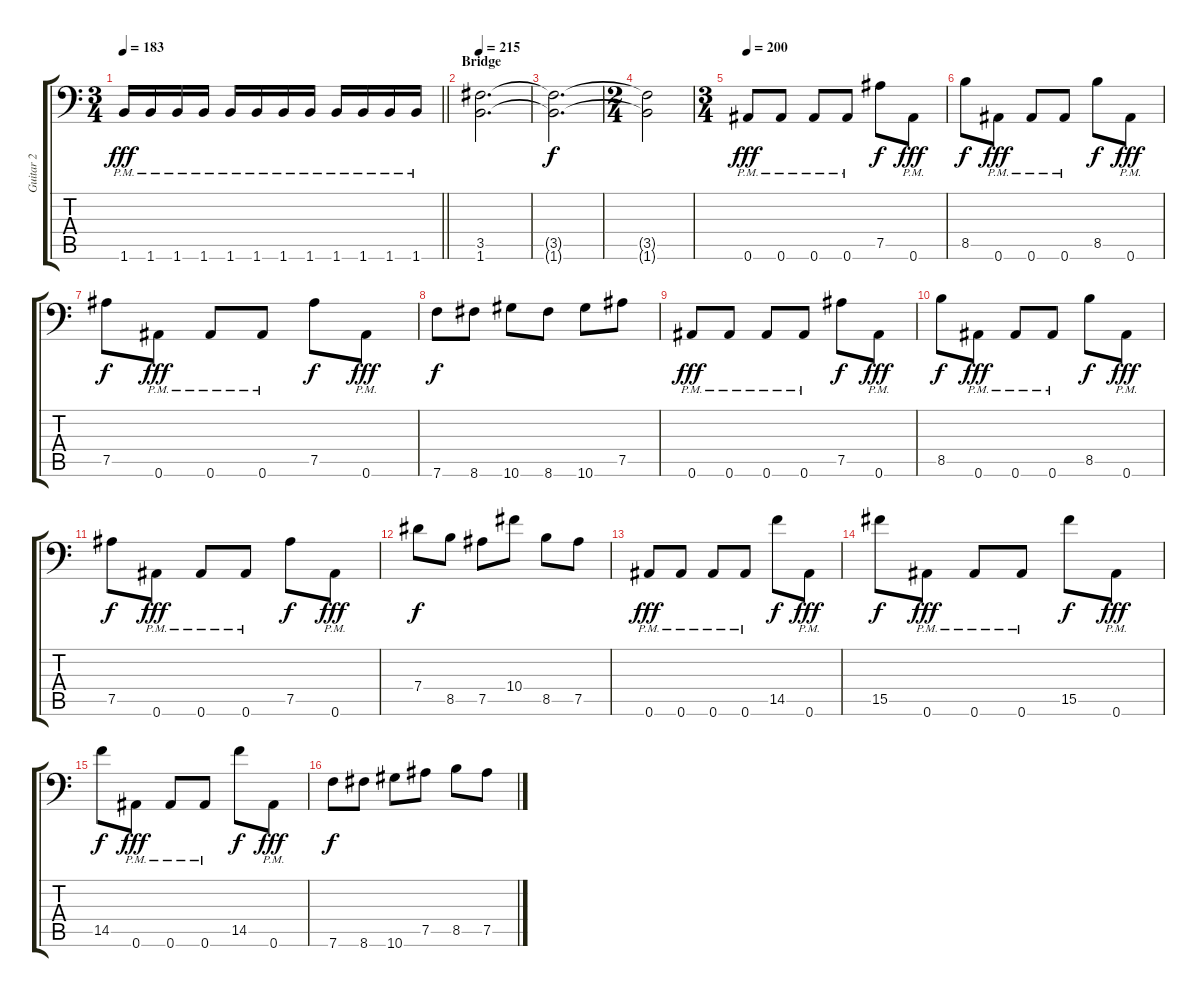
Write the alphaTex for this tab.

\track ("Guitar 2" "Guitar 2") {instrument distortionguitar}
\staff {score tabs}
\tuning (Bb3 F3 Db3 Ab2 Eb2 Bb1) {hide}
\ts (3 4)
\tempo 183
\clef f4
\barLineRight lightlight
\ks c
1.6{pm}.16{dy fff} 1.6{pm}.16 1.6{pm}.16 1.6{pm}.16 1.6{pm}.16 1.6{pm}.16 1.6{pm}.16 1.6{pm}.16 1.6{pm}.16 1.6{pm}.16 1.6{pm}.16 1.6{pm}.16 |
\section ("" "Bridge")
\tempo 215
(3.5 1.6).2{d} |
(3.5{t} 1.6{t}).2{d dy f} |
\ts (2 4)
(3.5{t} 1.6{t}).2 |
\ts (3 4)
\tempo 195
\tempo 200
0.6{pm}.8{dy fff} 0.6{pm}.8 0.6{pm}.8 0.6{pm}.8 7.5.8{dy f} 0.6{pm}.8{dy fff} |
8.5.8{dy f} 0.6{pm}.8{dy fff} 0.6{pm}.8 0.6{pm}.8 8.5.8{dy f} 0.6{pm}.8{dy fff} |
7.5.8{dy f} 0.6{pm}.8{dy fff} 0.6{pm}.8 0.6{pm}.8 7.5.8{dy f} 0.6{pm}.8{dy fff} |
7.6.8{dy f} 8.6.8 10.6.8 8.6.8 10.6.8 7.5.8 |
0.6{pm}.8{dy fff} 0.6{pm}.8 0.6{pm}.8 0.6{pm}.8 7.5.8{dy f} 0.6{pm}.8{dy fff} |
8.5.8{dy f} 0.6{pm}.8{dy fff} 0.6{pm}.8 0.6{pm}.8 8.5.8{dy f} 0.6{pm}.8{dy fff} |
7.5.8{dy f} 0.6{pm}.8{dy fff} 0.6{pm}.8 0.6{pm}.8 7.5.8{dy f} 0.6{pm}.8{dy fff} |
7.4.8{dy f} 8.5.8 7.5.8 10.4.8 8.5.8 7.5.8 |
0.6{pm}.8{dy fff} 0.6{pm}.8 0.6{pm}.8 0.6{pm}.8 14.5.8{dy f} 0.6{pm}.8{dy fff} |
15.5.8{dy f} 0.6{pm}.8{dy fff} 0.6{pm}.8 0.6{pm}.8 15.5.8{dy f} 0.6{pm}.8{dy fff} |
14.5.8{dy f} 0.6{pm}.8{dy fff} 0.6{pm}.8 0.6{pm}.8 14.5.8{dy f} 0.6{pm}.8{dy fff} |
7.6.8{dy f} 8.6.8 10.6.8 7.5.8 8.5.8 7.5.8
